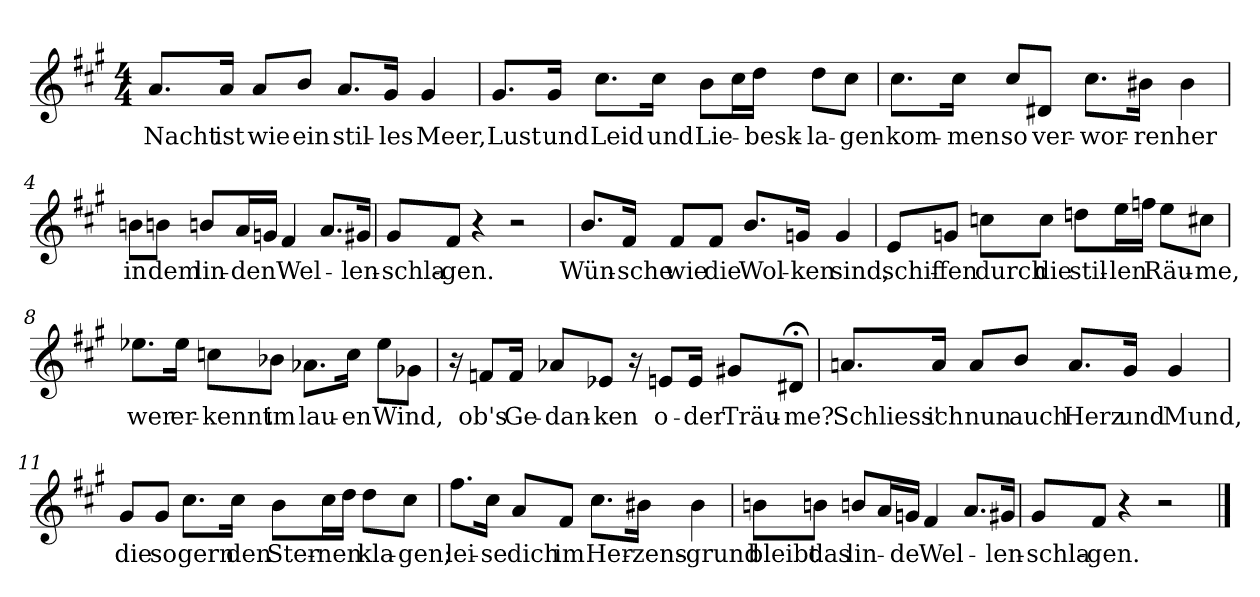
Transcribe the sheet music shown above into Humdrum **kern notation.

**kern	**text
*part1	*part1
*staff1	*staff1
*clefG2	*
*k[f#c#g#]	*
*M4/4	*
=1	=1
!	!LO:LY:b
8.a/L	Nacht
!	!LO:LY:b
16a/Jk	ist
!	!LO:LY:b
8a/L	wie
!	!LO:LY:b
8b/J	ein
!	!LO:LY:b
8.a/L	stil-
!	!LO:LY:b
16g#/Jk	-les
!	!LO:LY:b
4g#/	Meer,
=2	=2
!	!LO:LY:b
8.g#/L	Lust
!	!LO:LY:b
16g#/Jk	und
!	!LO:LY:b
8.cc#\L	Leid
!	!LO:LY:b
16cc#\Jk	und
!	!LO:LY:b
8b\L	Lie-
16cc#\L	.
!	!LO:LY:b
16dd\JJ	-besk-
!	!LO:LY:b
8dd\L	-la-
!	!LO:LY:b
8cc#\J	-gen
=3	=3
!	!LO:LY:b
8.cc#\L	kom-
!	!LO:LY:b
16cc#\Jk	-men
!	!LO:LY:b
8cc#/L	so
!	!LO:LY:b
8d#X/J	ver-
!	!LO:LY:b
8.cc#\L	-wor-
!	!LO:LY:b
16b#X\Jk	-ren
!	!LO:LY:b
4b#\	her
!!LO:LB:g=z
=4	=4
!	!LO:LY:b
8bn\L	in
!	!LO:LY:b
8bn\J	dem
!	!LO:LY:b
8bn/L	lin-
!	!LO:LY:b
16a/L	-den
16gn/JJ	.
!	!LO:LY:b
4f#/	Wel-
8.a/L	.
!	!LO:LY:b
16g#X/Jk	-len-
=5	=5
!	!LO:LY:b
8g#/L	-schla-
!	!LO:LY:b
8f#/J	-gen.
4r	.
2r	.
=6	=6
!	!LO:LY:b
8.b/L	Wün-
!	!LO:LY:b
16f#/Jk	-sche
!	!LO:LY:b
8f#/L	wie
!	!LO:LY:b
8f#/J	die
!	!LO:LY:b
8.b/L	Wol-
!	!LO:LY:b
16gn/Jk	-ken
!	!LO:LY:b
4g/	sind,
=7	=7
!	!LO:LY:b
8e/L	schif-
!	!LO:LY:b
8gn/J	-fen
!	!LO:LY:b
8ccn\L	durch
!	!LO:LY:b
8cc\J	die
!	!LO:LY:b
8ddn\L	stil-
!	!LO:LY:b
16ee\L	-len
16ffn\JJ	.
!	!LO:LY:b
8ee\L	Räu-
!	!LO:LY:b
8cc#X\J	-me,
!!LO:LB:g=z
=8	=8
!	!LO:LY:b
8.ee-X\L	wer
!	!LO:LY:b
16ee-\Jk	er-
!	!LO:LY:b
8ccn\L	-kennt
!	!LO:LY:b
8b-X\J	im
!	!LO:LY:b
8.a-X\L	lau-
!	!LO:LY:b
16cc\Jk	-en
!	!LO:LY:b
8ee-\L	Wind,
8g-X\J	.
=9	=9
16r	.
!	!LO:LY:b
8fn/L	ob's
!	!LO:LY:b
16f/Jk	Ge-
!	!LO:LY:b
8a-X/L	-dan-
!	!LO:LY:b
8e-X/J	-ken
16r	.
!	!LO:LY:b
8en/L	o-
!	!LO:LY:b
16e/Jk	-der
!	!LO:LY:b
8g#X/L	Träu-
!	!LO:LY:b
8d#X;</J	-me?
=10	=10
!	!LO:LY:b
8.an/L	Schliess'
!	!LO:LY:b
16a/Jk	ich
!	!LO:LY:b
8a/L	nun
!	!LO:LY:b
8b/J	auch
!	!LO:LY:b
8.a/L	Herz
!	!LO:LY:b
16g#/Jk	und
!	!LO:LY:b
4g#/	Mund,
!!LO:LB:g=z
=11	=11
!	!LO:LY:b
8g#/L	die
!	!LO:LY:b
8g#/J	so
!	!LO:LY:b
8.cc#\L	gern
!	!LO:LY:b
16cc#\Jk	den
!	!LO:LY:b
8b\L	Ster-
!	!LO:LY:b
16cc#\L	-nen
16dd\JJ	.
!	!LO:LY:b
8dd\L	kla-
!	!LO:LY:b
8cc#\J	-gen;
=12	=12
!	!LO:LY:b
8.ff#\L	lei-
!	!LO:LY:b
16cc#\Jk	-se
!	!LO:LY:b
8a/L	dich
!	!LO:LY:b
8f#/J	im
!	!LO:LY:b
8.cc#\L	Her-
!	!LO:LY:b
16b#X\Jk	-zens-
!	!LO:LY:b
4b#\	-grund
=13	=13
!	!LO:LY:b
8bn\L	bleibt
!	!LO:LY:b
8bn\J	das
!	!LO:LY:b
8bn/L	lin-
16a/L	.
!	!LO:LY:b
16gn/JJ	-de
!	!LO:LY:b
4f#/	Wel-
8.a/L	.
!	!LO:LY:b
16g#X/Jk	-len-
=14	=14
!	!LO:LY:b
8g#/L	-schla-
!	!LO:LY:b
8f#/J	-gen.
4r	.
2r	.
==	==
*-	*-
